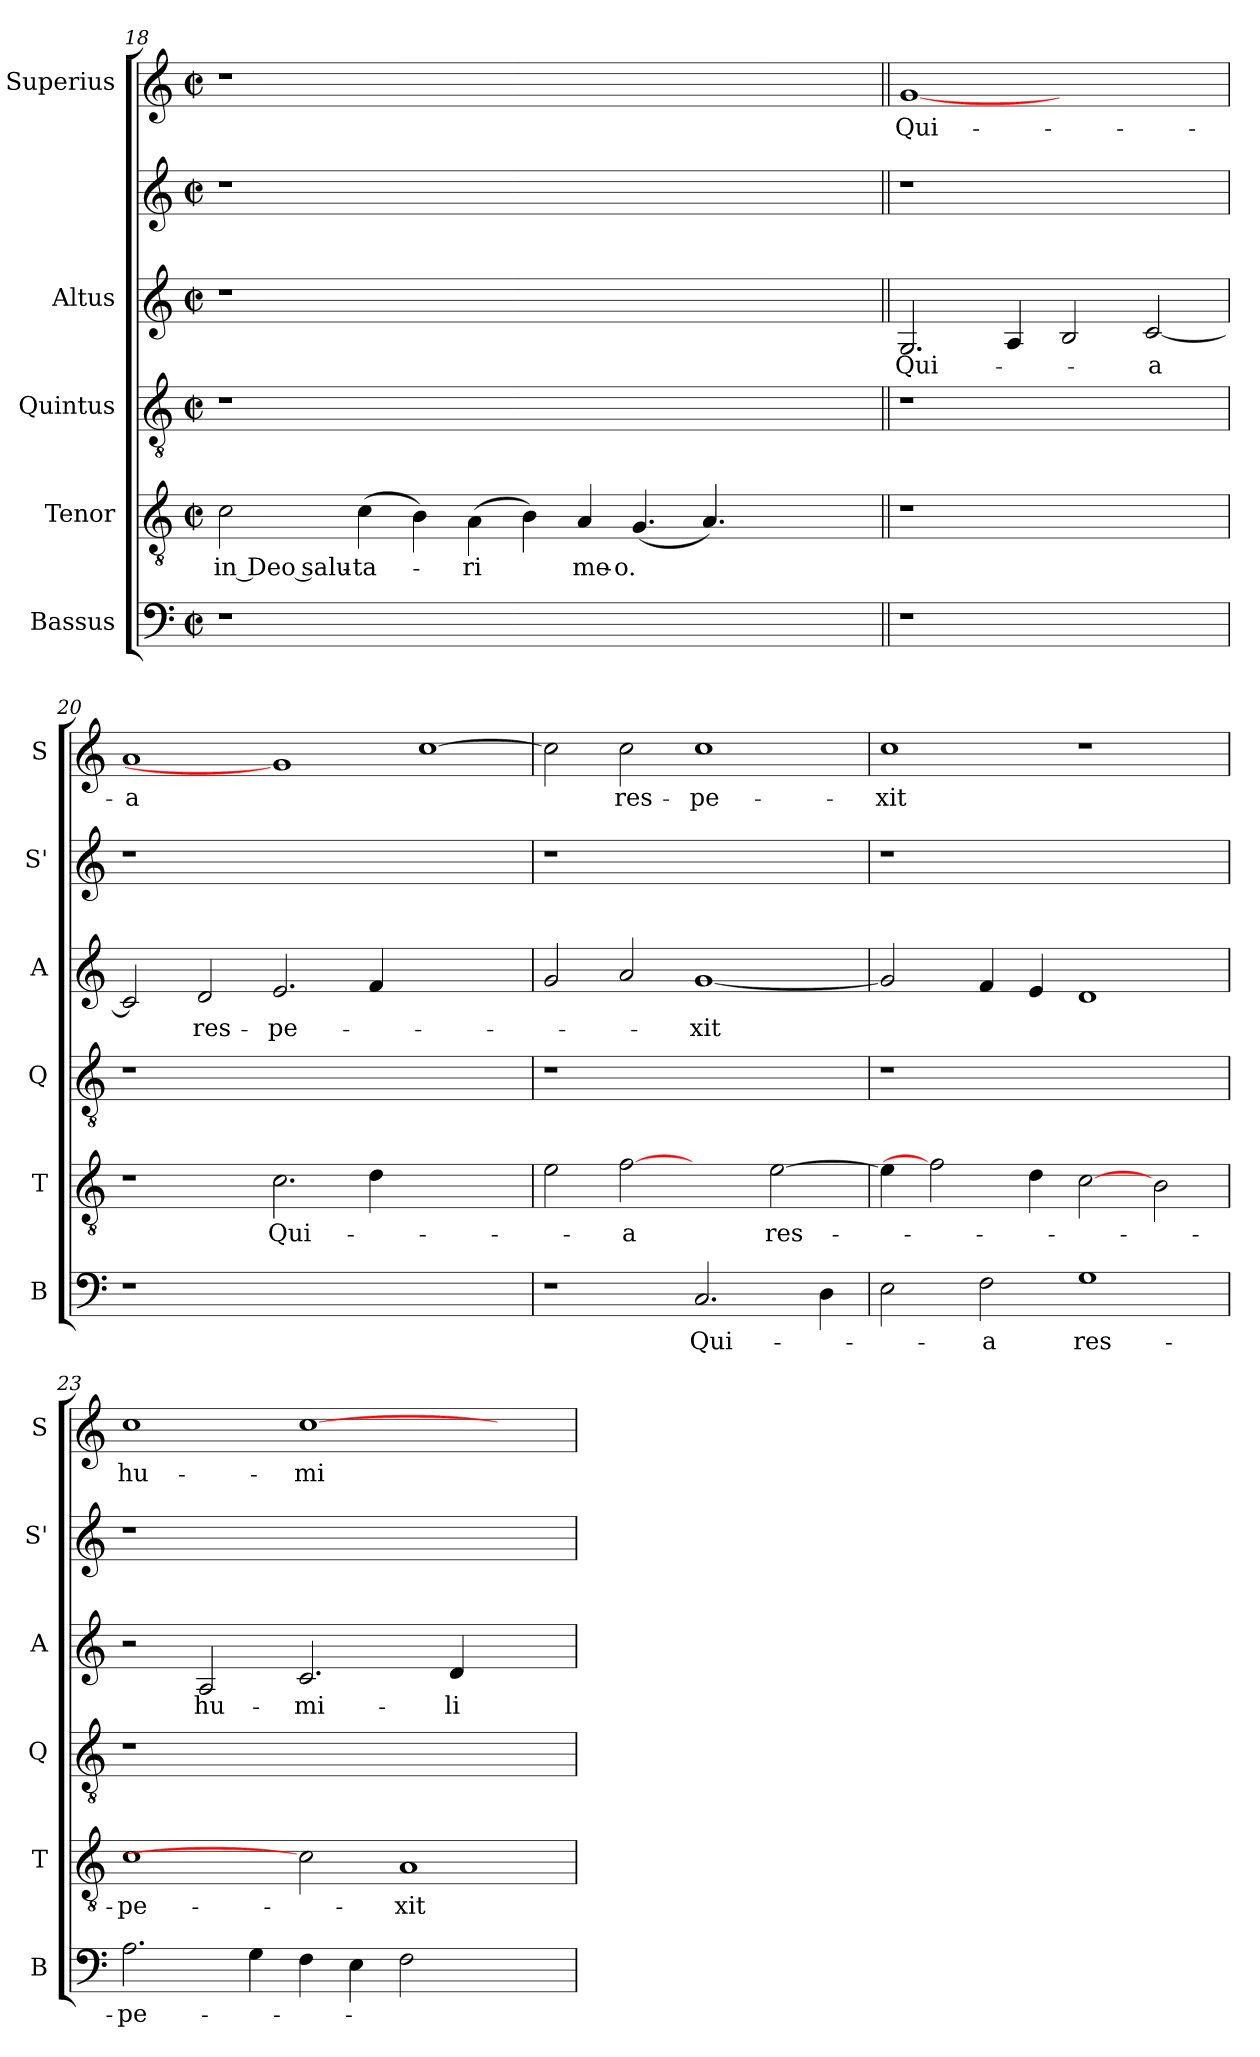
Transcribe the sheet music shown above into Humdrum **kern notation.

**kern	**text	**kern	**text	**kern	**kern	**text	**kern	**kern	**text
*part6	*part6	*part5	*part5	*part4	*part3	*part3	*part2	*part1	*part1
*staff6	*staff6	*staff5	*staff5	*staff4	*staff3	*staff3	*staff2	*staff1	*staff1
*I"Bassus	*	*I"Tenor	*	*I"Quintus	*I"Altus	*	*	*I"Superius	*
*I'B	*	*I'T	*	*I'Q	*I'A	*	*I'S'	*I'S	*
*clefF4	*	*clefGv2	*	*clefGv2	*clefG2	*	*clefG2	*clefG2	*
*k[]	*	*k[]	*	*k[]	*k[]	*	*k[]	*k[]	*
*C:	*	*C:	*	*C:	*C:	*	*C:	*C:	*
*M2/2	*	*M2/2	*	*M2/2	*M2/2	*	*M2/2	*M2/2	*
*met(c|)	*	*met(c|)	*	*met(c|)	*met(c|)	*	*met(c|)	*met(c|)	*
=18	=18	=18	=18	=18	=18	=18	=18	=18	=18
!	!	!LO:N:head=open	!LO:LY:b	!	!	!	!	!	!
1r	.	2c\	in Deo salu-	1r	1r	.	1r	1r	.
!	!	!LO:N:head=solid	!LO:LY:b	!	!	!	!	!	!
.	.	(>4c\	-ta-	.	.	.	.	.	.
!	!	!LO:N:head=solid	!	!	!	!	!	!	!
.	.	4B\)	.	.	.	.	.	.	.
!	!	!LO:N:head=solid	!LO:LY:b	!	!	!	!	!	!
0ryy	.	(>4A\	-ri	0ryy	0ryy	.	0ryy	0ryy	.
!	!	!LO:N:head=solid	!	!	!	!	!	!	!
.	.	4B\)	.	.	.	.	.	.	.
!	!	!LO:N:head=solid	!LO:LY:b	!	!	!	!	!	!
.	.	4A/	me-	.	.	.	.	.	.
!	!	!LO:N:head=solid	!LO:LY:b	!	!	!	!	!	!
.	.	(<4.G/	-o.	.	.	.	.	.	.
!	!	!LO:N:head=solid	!	!	!	!	!	!	!
.	.	4.A/)	.	.	.	.	.	.	.
.	.	4ryy	.	.	.	.	.	.	.
.	.	4ryy	.	.	.	.	.	.	.
!!LO:LB:g=z
=19||	=19||	=19||	=19||	=19||	=19||	=19||	=19||	=19||	=19||
!	!	!	!	!	!	!LO:LY:b	!	!	!LO:LY:b
1r	.	1r	.	1r	2.G/	Qui-	1r	[1g	Qui-
.	.	.	.	.	4A/	.	.	.	.
1ryy	.	1ryy	.	1ryy	2B/	.	1ryy	1ryy	.
!	!	!	!	!	!	!LO:LY:b	!	!	!
.	.	.	.	.	[2c/	-a	.	.	.
=20	=20	=20	=20	=20	=20	=20	=20	=20	=20
!	!	!	!	!	!	!	!	!	!LO:LY:b
1r	.	1r	.	1r	2c/]	.	1r	1a	-a
!	!	!	!	!	!	!LO:LY:b	!	!	!
.	.	.	.	.	2d/	res-	.	.	.
!	!	!	!LO:LY:b	!	!	!LO:LY:b	!	!	!
0ryy	.	2.c\	Qui-	0ryy	2.e/	-pe-	0ryy	1g]	.
.	.	4d\	.	.	4f/	.	.	.	.
.	.	1ryy	.	.	1ryy	.	.	[1cc	.
=21	=21	=21	=21	=21	=21	=21	=21	=21	=21
1r	.	2e\	.	1r	2g/	.	1r	2cc\]	.
!	!	!	!LO:LY:b	!	!	!	!	!	!LO:LY:b
.	.	[2f	-a	.	2a/	.	.	2cc\	res-
!	!LO:LY:b	!	!	!	!	!LO:LY:b	!	!	!LO:LY:b
2.C/	Qui-	2ryy	.	1ryy	[1g	-xit	1ryy	1cc	-pe-
!	!	!	!LO:LY:b	!	!	!	!	!	!
.	.	[2e\	res-	.	.	.	.	.	.
4D\	.	.	.	.	.	.	.	.	.
=22	=22	=22	=22	=22	=22	=22	=22	=22	=22
!	!	!	!	!	!	!	!	!	!LO:LY:b
2E\	.	4e\]	.	1r	2g/]	.	1r	1cc	-xit
.	.	2f]	.	.	.	.	.	.	.
!	!LO:LY:b	!	!	!	!	!	!	!	!
2F\	-a	.	.	.	4f/	.	.	.	.
.	.	4d\	.	.	4e/	.	.	.	.
!	!LO:LY:b	!	!	!	!	!	!	!	!
1G	res-	[2c	.	1ryy	1d	.	1ryy	1r	.
.	.	2B\	.	.	.	.	.	.	.
=23	=23	=23	=23	=23	=23	=23	=23	=23	=23
!	!LO:LY:b	!	!LO:LY:b	!	!	!	!	!	!LO:LY:b
2.A\	-pe-	1c	-pe-	1r	2r	.	1r	1cc	hu-
!	!	!	!	!	!	!LO:LY:b	!	!	!
.	.	.	.	.	2A/	hu-	.	.	.
4G\	.	.	.	.	.	.	.	.	.
!	!	!	!	!	!	!LO:LY:b	!	!	!LO:LY:b
4F\	.	2c]	.	1.ryy	2.c/	-mi-	1.ryy	[1cc	-mi-
4E\	.	.	.	.	.	.	.	.	.
!	!	!	!LO:LY:b	!	!	!	!	!	!
2F\	.	1A	-xit	.	.	.	.	.	.
!	!	!	!	!	!	!LO:LY:b	!	!	!
.	.	.	.	.	4d/	-li-	.	.	.
2ryy	.	.	.	.	2ryy	.	.	2ryy	.
=	=	=	=	=	=	=	=	=	=
*-	*-	*-	*-	*-	*-	*-	*-	*-	*-
